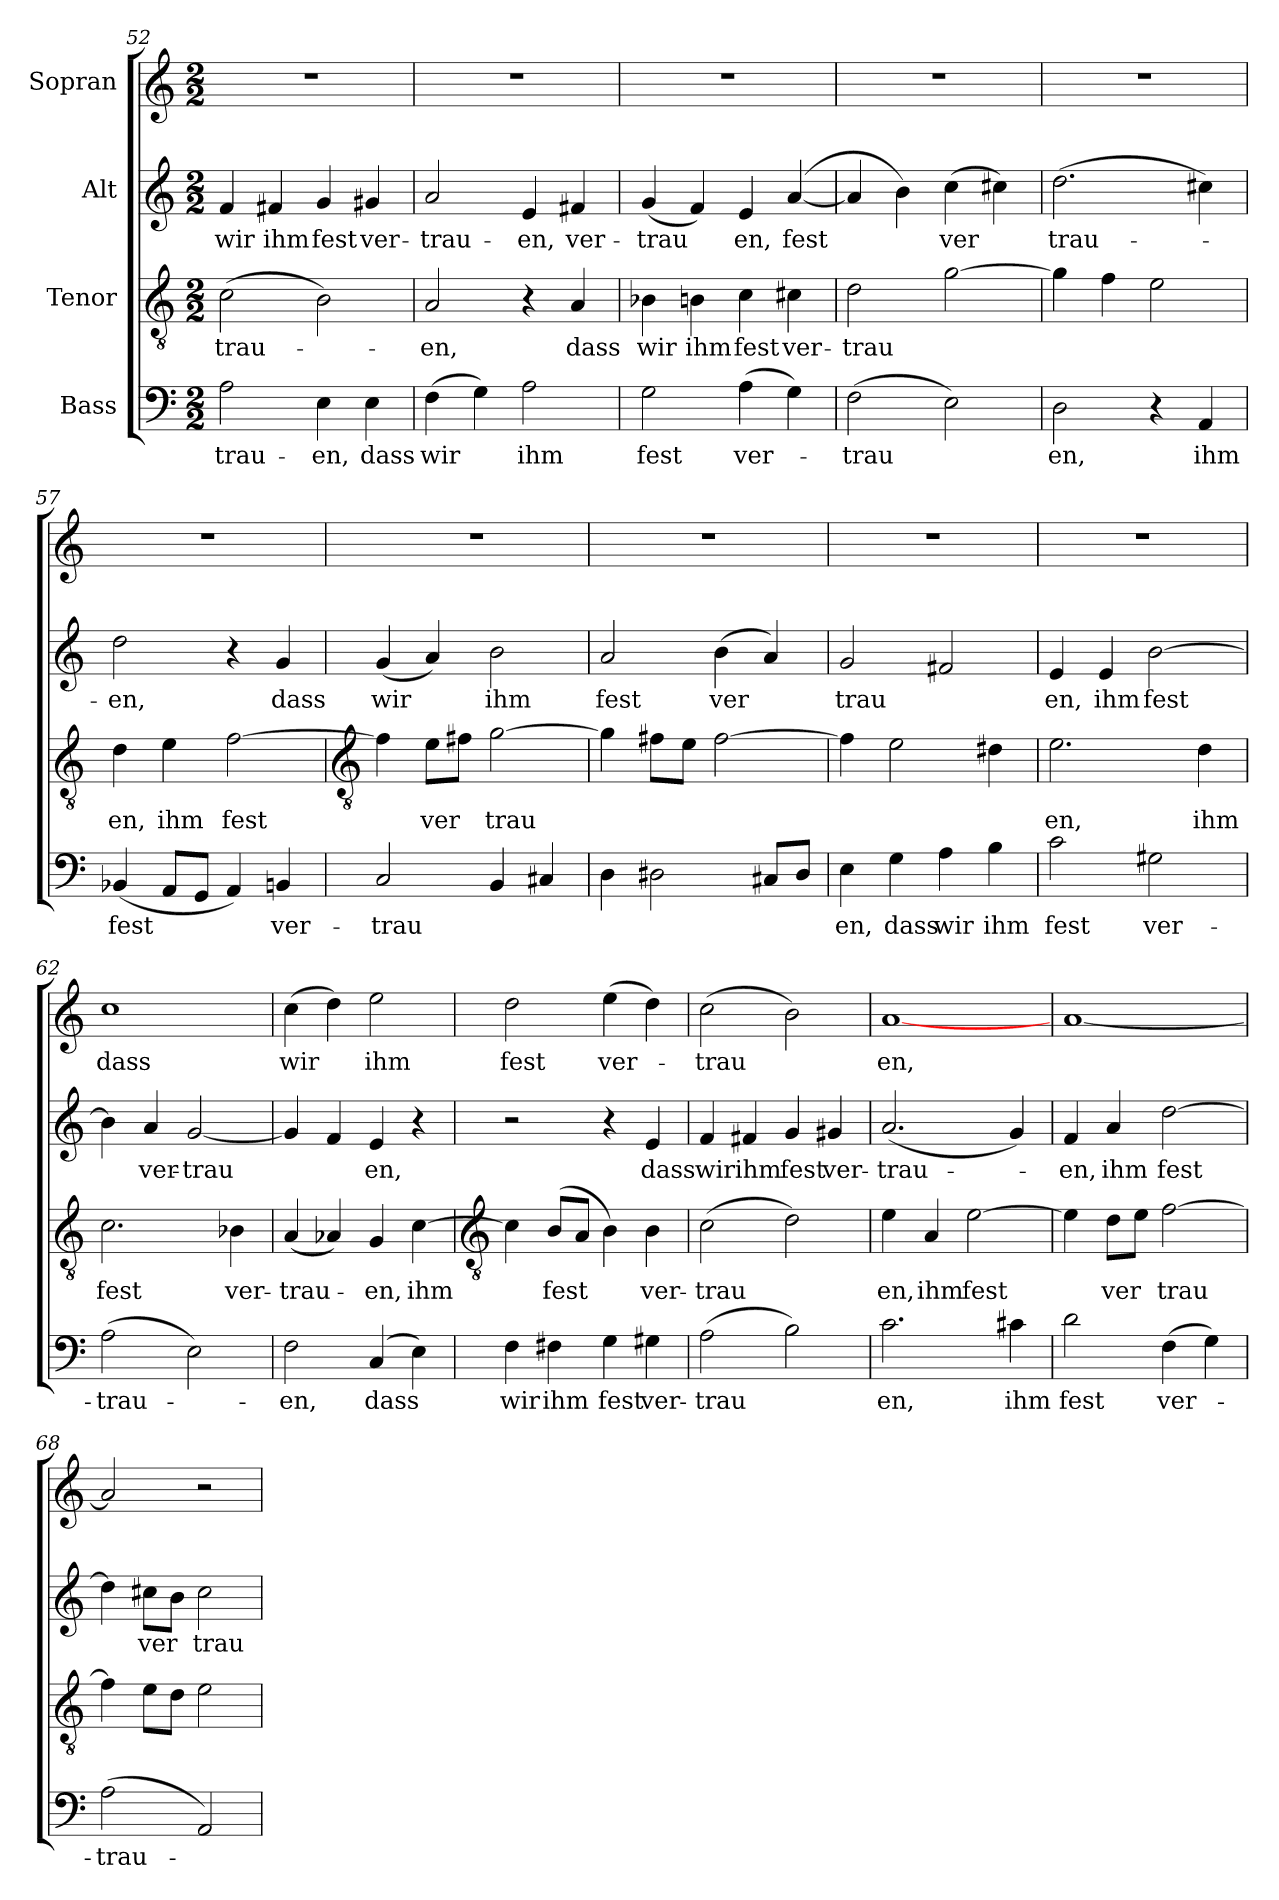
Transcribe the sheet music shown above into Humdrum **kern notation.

**kern	**text	**kern	**text	**kern	**text	**kern	**text
*part4	*part4	*part3	*part3	*part2	*part2	*part1	*part1
*staff4	*staff4	*staff3	*staff3	*staff2	*staff2	*staff1	*staff1
*I"Bass	*	*I"Tenor	*	*I"Alt	*	*I"Sopran	*
!!LO:LB:g=z
*clefF4	*	*clefGv2	*	*clefG2	*	*clefG2	*
*k[]	*	*k[]	*	*k[]	*	*k[]	*
*C:	*	*C:	*	*C:	*	*C:	*
*M2/2	*	*M2/2	*	*M2/2	*	*M2/2	*
=52	=52	=52	=52	=52	=52	=52	=52
!	!LO:LY:b	!	!LO:LY:b	!	!LO:LY:b	!	!
2A	-trau-	(>2c	-trau-	4f	wir	1r	.
!	!	!	!	!	!LO:LY:b	!	!
.	.	.	.	4f#X	ihm	.	.
!	!LO:LY:b	!	!	!	!LO:LY:b	!	!
4E	-en,	2B)	.	4g	fest	.	.
!	!LO:LY:b	!	!	!	!LO:LY:b	!	!
4E	dass	.	.	4g#X	ver-	.	.
=53	=53	=53	=53	=53	=53	=53	=53
!	!LO:LY:b	!	!LO:LY:b	!	!LO:LY:b	!	!
(>4F	wir	2A	-en,	2a	-trau-	1r	.
4G)	.	.	.	.	.	.	.
!	!LO:LY:b	!	!	!	!LO:LY:b	!	!
2A	ihm	4r	.	4e	-en,	.	.
!	!	!	!LO:LY:b	!	!LO:LY:b	!	!
.	.	4A	dass	4f#X	ver-	.	.
=54	=54	=54	=54	=54	=54	=54	=54
!	!LO:LY:b	!	!LO:LY:b	!	!LO:LY:b	!	!
2G	fest	4B-X	wir	(<4g	-trau	1r	.
!	!	!	!LO:LY:b	!	!LO:LY:b	!	!
.	.	4Bn	ihm	4f)	-	.	.
!	!LO:LY:b	!	!LO:LY:b	!	!LO:LY:b	!	!
(>4A	ver-	4c	fest	4e	en,	.	.
!	!	!	!LO:LY:b	!	!LO:LY:b	!	!
4G)	.	4c#X	ver-	(<[4a	fest	.	.
=55	=55	=55	=55	=55	=55	=55	=55
!	!LO:LY:b	!	!LO:LY:b	!	!	!	!
(>2F	-trau	2d	-trau	4a]	.	1r	.
.	.	.	.	4b)	.	.	.
!	!LO:LY:b	!	!	!	!LO:LY:b	!	!
2E)	-	[2g	.	(>4cc	ver	.	.
.	.	.	.	4cc#X)	.	.	.
=56	=56	=56	=56	=56	=56	=56	=56
!	!LO:LY:b	!	!	!	!LO:LY:b	!	!
2D	en,	4g]	.	(>2.dd	trau-	1r	.
.	.	4f	.	.	.	.	.
4r	.	2e	.	.	.	.	.
!	!LO:LY:b	!	!	!	!	!	!
4AA	ihm	.	.	4cc#X)	.	.	.
=57	=57	=57	=57	=57	=57	=57	=57
!	!LO:LY:b	!	!LO:LY:b	!	!LO:LY:b	!	!
(<4BB-X	fest	4d	en,	2dd	-en,	1r	.
!	!	!	!LO:LY:b	!	!	!	!
8AAL	.	4e	ihm	.	.	.	.
8GGJ	.	.	.	.	.	.	.
!	!	!	!LO:LY:b	!	!	!	!
4AA)	.	[2f	fest	4r	.	.	.
!	!LO:LY:b	!	!	!	!LO:LY:b	!	!
4BBn	ver-	.	.	4g	dass	.	.
!!LO:LB:g=z
=58	=58	=58	=58	=58	=58	=58	=58
*	*	*clefGv2	*	*	*	*	*
!	!LO:LY:b	!	!LO:LY:b	!	!LO:LY:b	!	!
2C	-trau	4f]	_	(<4g	wir	1r	.
!	!	!	!LO:LY:b	!	!	!	!
.	.	8eL	ver	4a)	.	.	.
.	.	8f#XJ	.	.	.	.	.
!	!	!	!LO:LY:b	!	!LO:LY:b	!	!
4BB	.	[2g	trau	2b	ihm	.	.
4C#X	.	.	.	.	.	.	.
=59	=59	=59	=59	=59	=59	=59	=59
!	!	!	!LO:LY:b	!	!LO:LY:b	!	!
4D	.	4g]	-	2a	fest	1r	.
2D#X	.	8f#XL	.	.	.	.	.
.	.	8eJ	.	.	.	.	.
!	!	!	!LO:LY:b	!	!LO:LY:b	!	!
.	.	[2f#	-	(<4b	ver	.	.
8C#XL	.	.	.	4a)	.	.	.
8D#J	.	.	.	.	.	.	.
=60	=60	=60	=60	=60	=60	=60	=60
!	!LO:LY:b	!	!LO:LY:b	!	!LO:LY:b	!	!
4E	en,	4f#]	-	2g	trau	1r	.
!	!LO:LY:b	!	!	!	!	!	!
4G	dass	2e	.	.	.	.	.
!	!LO:LY:b	!	!	!	!LO:LY:b	!	!
4A	wir	.	.	2f#X	-	.	.
!	!LO:LY:b	!	!LO:LY:b	!	!	!	!
4B	ihm	4d#X	-	.	.	.	.
=61	=61	=61	=61	=61	=61	=61	=61
!	!LO:LY:b	!	!LO:LY:b	!	!LO:LY:b	!	!
2c	fest	2.e	en,	4e	en,	1r	.
!	!	!	!	!	!LO:LY:b	!	!
.	.	.	.	4e	ihm	.	.
!	!LO:LY:b	!	!	!	!LO:LY:b	!	!
2G#X	ver-	.	.	[2b	fest	.	.
!	!	!	!LO:LY:b	!	!	!	!
.	.	4d	ihm	.	.	.	.
=62	=62	=62	=62	=62	=62	=62	=62
!	!LO:LY:b	!	!LO:LY:b	!	!	!	!LO:LY:b
(>2A	-trau-	2.c	fest	4b]	.	1cc	dass
!	!	!	!	!	!LO:LY:b	!	!
.	.	.	.	4a	ver-	.	.
!	!	!	!	!	!LO:LY:b	!	!
2E)	.	.	.	[2g	-trau	.	.
!	!	!	!LO:LY:b	!	!	!	!
.	.	4B-X	ver-	.	.	.	.
=63	=63	=63	=63	=63	=63	=63	=63
!	!LO:LY:b	!	!LO:LY:b	!	!	!	!LO:LY:b
2F	-en,	(<4A	-trau-	4g]	.	(>4cc	wir
.	.	4A-X)	.	4f	.	4dd)	.
!	!LO:LY:b	!	!LO:LY:b	!	!LO:LY:b	!	!LO:LY:b
(<4C	dass	4G	-en,	4e	en,	2ee	ihm
!	!	!	!LO:LY:b	!	!	!	!
4E)	.	[4c	ihm	4r	.	.	.
!!LO:LB:g=z
=64	=64	=64	=64	=64	=64	=64	=64
*	*	*clefGv2	*	*	*	*	*
!	!LO:LY:b	!	!LO:LY:b	!	!	!	!LO:LY:b
4F	wir	4c]	_	2r	.	2dd	fest
!	!LO:LY:b	!	!LO:LY:b	!	!	!	!
4F#X	ihm	(<8BL	fest	.	.	.	.
.	.	8AJ	.	.	.	.	.
!	!LO:LY:b	!	!	!	!	!	!LO:LY:b
4G	fest	4B)	.	4r	.	(>4ee	ver-
!	!LO:LY:b	!	!LO:LY:b	!	!LO:LY:b	!	!
4G#X	ver-	4B	ver-	4e	dass	4dd)	.
=65	=65	=65	=65	=65	=65	=65	=65
!	!LO:LY:b	!	!LO:LY:b	!	!LO:LY:b	!	!LO:LY:b
(>2A	-trau	(>2c	-trau	4f	wir	(>2cc	-trau
!	!	!	!	!	!LO:LY:b	!	!
.	.	.	.	4f#X	ihm	.	.
!	!LO:LY:b	!	!LO:LY:b	!	!LO:LY:b	!	!LO:LY:b
2B)	-	2d)	-	4g	fest	2b)	-
!	!	!	!	!	!LO:LY:b	!	!
.	.	.	.	4g#X	ver-	.	.
=66	=66	=66	=66	=66	=66	=66	=66
!	!LO:LY:b	!	!LO:LY:b	!	!LO:LY:b	!	!LO:LY:b
2.c	en,	4e	en,	(<2.a	-trau-	[1a	en,
!	!	!	!LO:LY:b	!	!	!	!
.	.	4A	ihm	.	.	.	.
!	!	!	!LO:LY:b	!	!	!	!
.	.	[2e	fest	.	.	.	.
!	!LO:LY:b	!	!	!	!	!	!
4c#X	ihm	.	.	4g)	.	.	.
=67	=67	=67	=67	=67	=67	=67	=67
!	!LO:LY:b	!	!	!	!LO:LY:b	!	!
2d	fest	4e]	.	4f	-en,	[1a	.
!	!	!	!LO:LY:b	!	!LO:LY:b	!	!
.	.	8dL	ver	4a	ihm	.	.
.	.	8eJ	.	.	.	.	.
!	!LO:LY:b	!	!LO:LY:b	!	!LO:LY:b	!	!
(>4F	ver-	[2f	trau	[2dd	fest	.	.
4G)	.	.	.	.	.	.	.
=68	=68	=68	=68	=68	=68	=68	=68
!	!LO:LY:b	!	!	!	!	!	!
(<2A	-trau-	4f]	.	4dd]	.	2a]	.
!	!	!	!	!	!LO:LY:b	!	!
.	.	8eL	.	8cc#XL	ver	.	.
.	.	8dJ	.	8bJ	.	.	.
!	!	!	!LO:LY:b	!	!LO:LY:b	!	!
2AA)	.	2e	-	2cc#	trau-	2r	.
=	=	=	=	=	=	=	=
*-	*-	*-	*-	*-	*-	*-	*-
